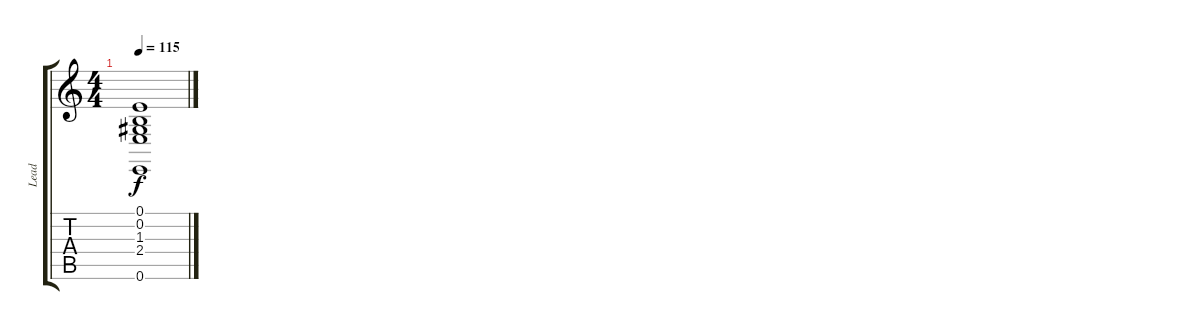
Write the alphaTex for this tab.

\track ("Lead" "Lead") {instrument acousticgrandpiano}
\staff {score tabs}
\tuning (E4 B3 G3 D3 A2 E2) {hide}
\ts (4 4)
\tempo 115
\clef g2
\ks c
(0.1{t} 0.2{t} 1.3{t} 2.4{t} 0.6{t}).1{dy f}
